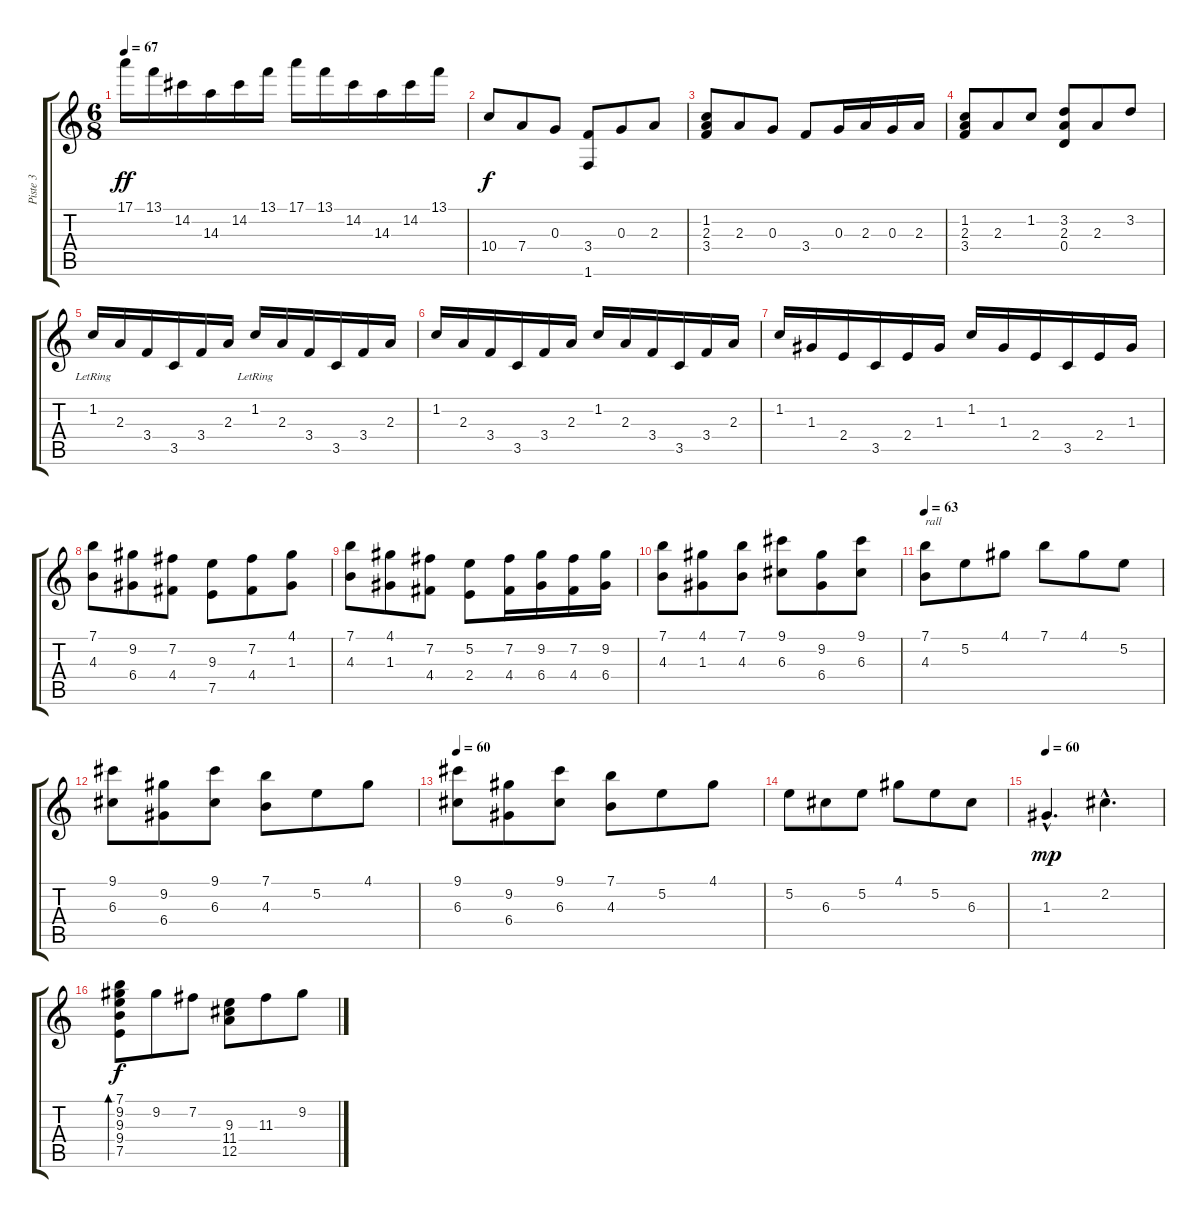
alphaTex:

\track ("Piste 3" "Piste 3") {instrument acousticguitarnylon}
\staff {score tabs}
\tuning (E4 B3 G3 D3 A2 E2) {hide}
\ts (6 8)
\tempo 67
\clef g2
\ks c
17.1.16{dy ff} 13.1.16 14.2.16 14.3.16 14.2.16 13.1.16 17.1.16 13.1.16 14.2.16 14.3.16 14.2.16 13.1.16 |
10.4.8{dy f} 7.4.8 0.3.8 (3.4 1.6).8 0.3.8 2.3.8 |
(1.2 2.3 3.4).8 2.3.8 0.3.8 3.4.8 0.3.16 2.3.16 0.3.16 2.3.16 |
(1.2 2.3 3.4).8 2.3.8 1.2.8 (3.2 2.3 0.4).8 2.3.8 3.2.8 |
1.2{lr}.16 2.3.16 3.4.16 3.5.16 3.4.16 2.3.16 1.2{lr}.16 2.3.16 3.4.16 3.5.16 3.4.16 2.3.16 |
1.2.16 2.3.16 3.4.16 3.5.16 3.4.16 2.3.16 1.2.16 2.3.16 3.4.16 3.5.16 3.4.16 2.3.16 |
1.2.16 1.3.16 2.4.16 3.5.16 2.4.16 1.3.16 1.2.16 1.3.16 2.4.16 3.5.16 2.4.16 1.3.16 |
(7.1 4.3).8 (9.2 6.4).8 (7.2 4.4).8 (9.3 7.5).8 (7.2 4.4).8 (4.1 1.3).8 |
(7.1 4.3).8 (4.1 1.3).8 (7.2 4.4).8 (5.2 2.4).8 (7.2 4.4).16 (9.2 6.4).16 (7.2 4.4).16 (9.2 6.4).16 |
(7.1 4.3).8 (4.1 1.3).8 (7.1 4.3).8 (9.1 6.3).8 (9.2 6.4).8 (9.1 6.3).8 |
\tempo 63
(7.1 4.3).8{txt "rall"} 5.2.8 4.1.8 7.1.8 4.1.8 5.2.8 |
(9.1 6.3).8 (9.2 6.4).8 (9.1 6.3).8 (7.1 4.3).8 5.2.8 4.1.8 |
\tempo 60
(9.1 6.3).8 (9.2 6.4).8 (9.1 6.3).8 (7.1 4.3).8 5.2.8 4.1.8 |
5.2.8 6.3.8 5.2.8 4.1.8 5.2.8 6.3.8 |
\tempo 60
1.3{hac}.4{d dy mp} 2.2{hac}.4{d} |
(7.1 9.2 9.3 9.4 7.5).8{bd 120 dy f} 9.2.8 7.2.8 (9.3 11.4 12.5).8 11.3.8 9.2.8
